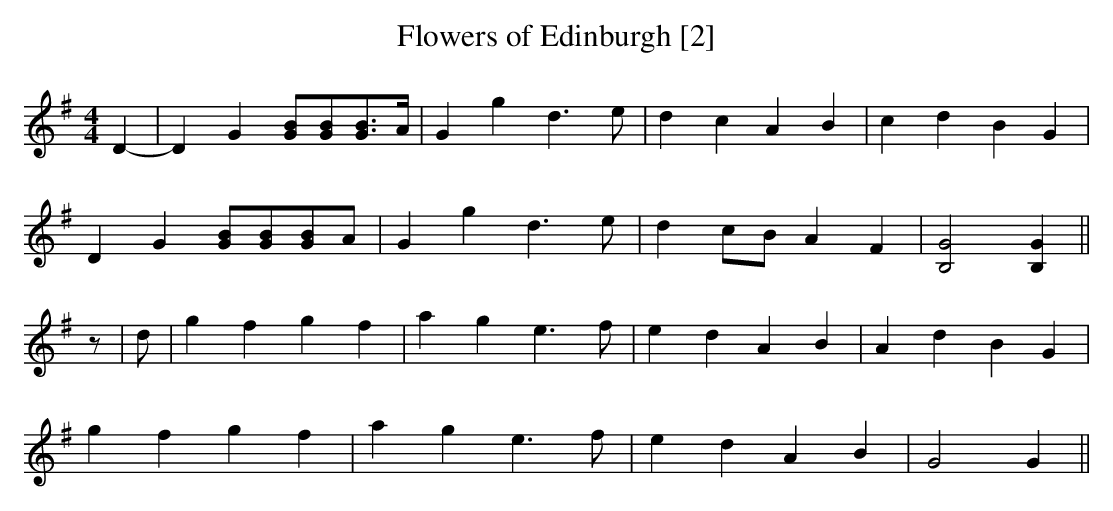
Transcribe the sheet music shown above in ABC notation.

X:1
T:Flowers of Edinburgh [2]
M:4/4
L:1/8
K:G
D2-|D2G2 [GB][GB][GB]>A|G2g2 d3e|d2c2A2B2|c2d2B2G2|
D2G2 [GB][GB][GB]A|G2g2 d3e|d2 cB A2F2|[B,4G4][B,2G2]||
z|d|g2f2g2f2|a2g2e3f|e2d2A2B2|A2d2B2G2|
g2f2g2f2|a2g2 e3f|e2d2A2B2|G4 G2||
